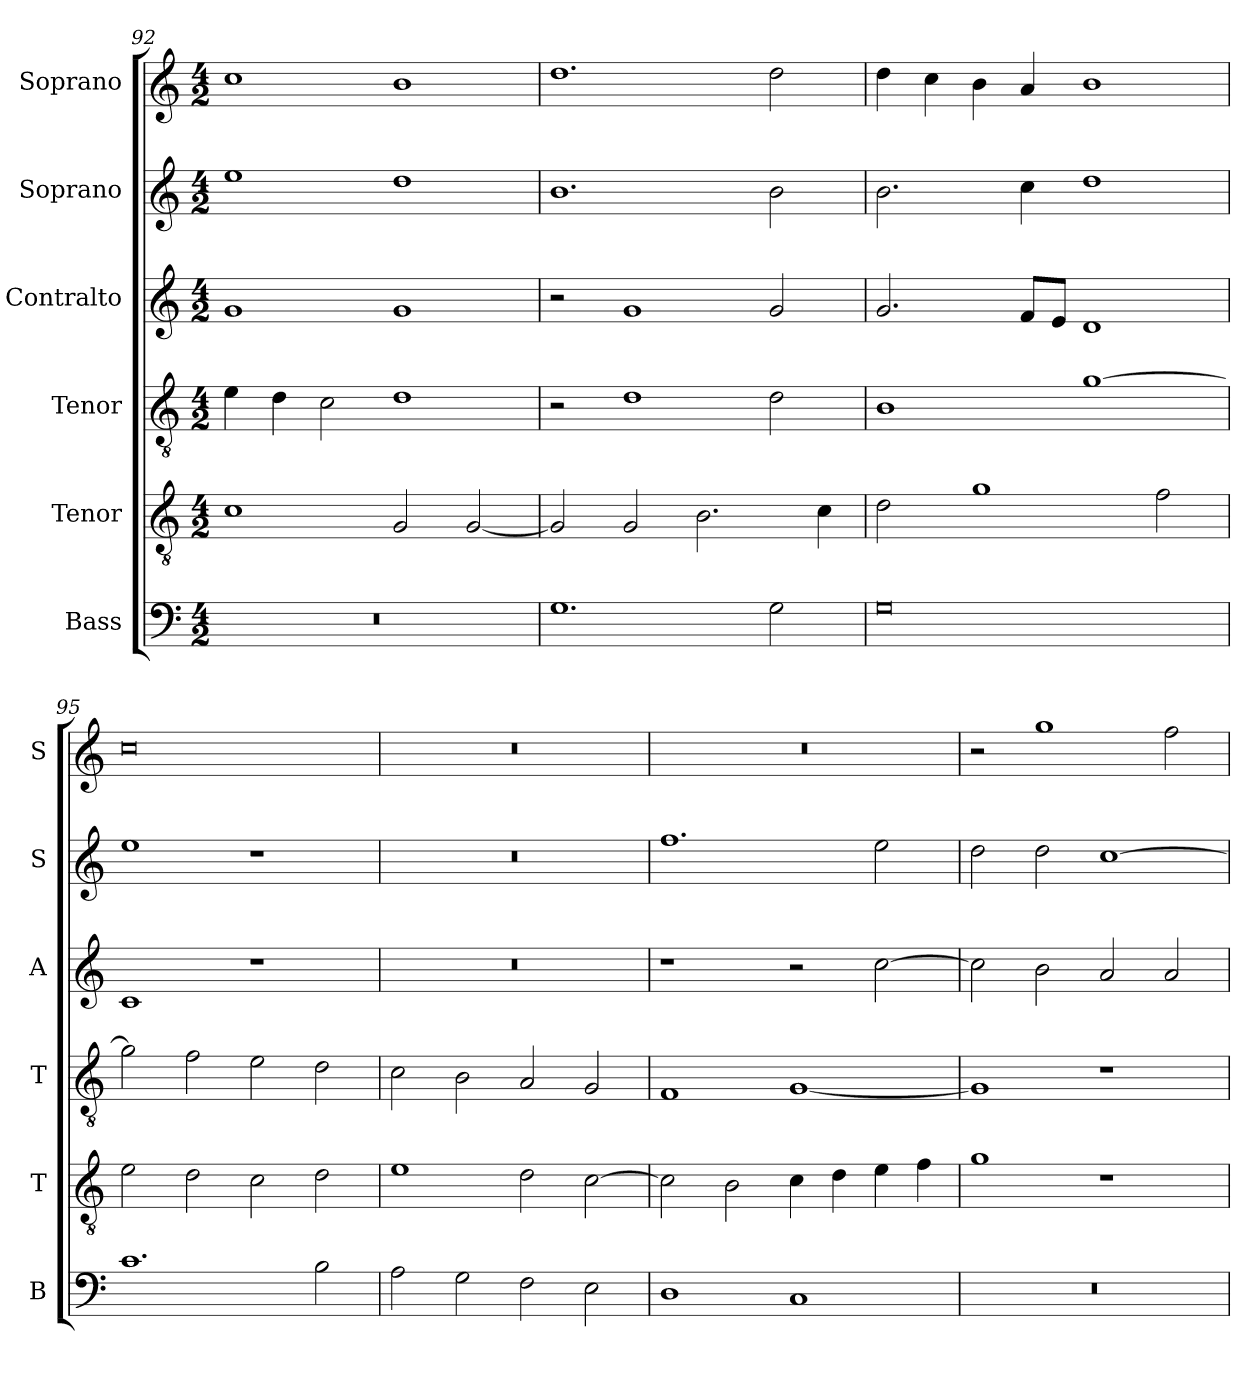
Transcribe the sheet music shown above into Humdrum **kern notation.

**kern	**kern	**kern	**kern	**kern	**kern
*part6	*part5	*part4	*part3	*part2	*part1
*staff6	*staff5	*staff4	*staff3	*staff2	*staff1
*I"Bass	*I"Tenor	*I"Tenor	*I"Contralto	*I"Soprano	*I"Soprano
*I'B	*I'T	*I'T	*I'A	*I'S	*I'S
*clefF4	*clefGv2	*clefGv2	*clefG2	*clefG2	*clefG2
*k[]	*k[]	*k[]	*k[]	*k[]	*k[]
*C:ion	*C:ion	*C:ion	*C:ion	*C:ion	*C:ion
*M4/2	*M4/2	*M4/2	*M4/2	*M4/2	*M4/2
=92	=92	=92	=92	=92	=92
0r	1c	4e	1g	1ee	1cc
.	.	4d	.	.	.
.	.	2c	.	.	.
.	2G	1d	1g	1dd	1b
.	[2G	.	.	.	.
=93	=93	=93	=93	=93	=93
1.G	2G]	2r	2r	1.b	1.dd
.	2G	1d	1g	.	.
.	2.B	.	.	.	.
2G	.	2d	2g	2b	2dd
.	4c	.	.	.	.
=94	=94	=94	=94	=94	=94
0G	2d	1B	2.g	2.b	4dd
.	.	.	.	.	4cc
.	1g	.	.	.	4b
.	.	.	8f/L	4cc	4a
.	.	.	8e/J	.	.
.	.	[1g	1d	1dd	1b
.	2f	.	.	.	.
=95	=95	=95	=95	=95	=95
1.c	2e	2g]	1c	1ee	0cc
.	2d	2f	.	.	.
.	2c	2e	1r	1r	.
2B	2d	2d	.	.	.
=96	=96	=96	=96	=96	=96
2A	1e	2c	0r	0r	0r
2G	.	2B	.	.	.
2F	2d	2A	.	.	.
2E	[2c	2G	.	.	.
=97	=97	=97	=97	=97	=97
1D	2c]	1F	1r	1.ff	0r
.	2B	.	.	.	.
1C	4c	[1G	2r	.	.
.	4d	.	.	.	.
.	4e	.	[2cc	2ee	.
.	4f	.	.	.	.
=98	=98	=98	=98	=98	=98
0r	1g	1G]	2cc]	2dd	2r
.	.	.	2b	2dd	1gg
.	1r	1r	2a	[1cc	.
.	.	.	2a	.	2ff
=	=	=	=	=	=
*-	*-	*-	*-	*-	*-
